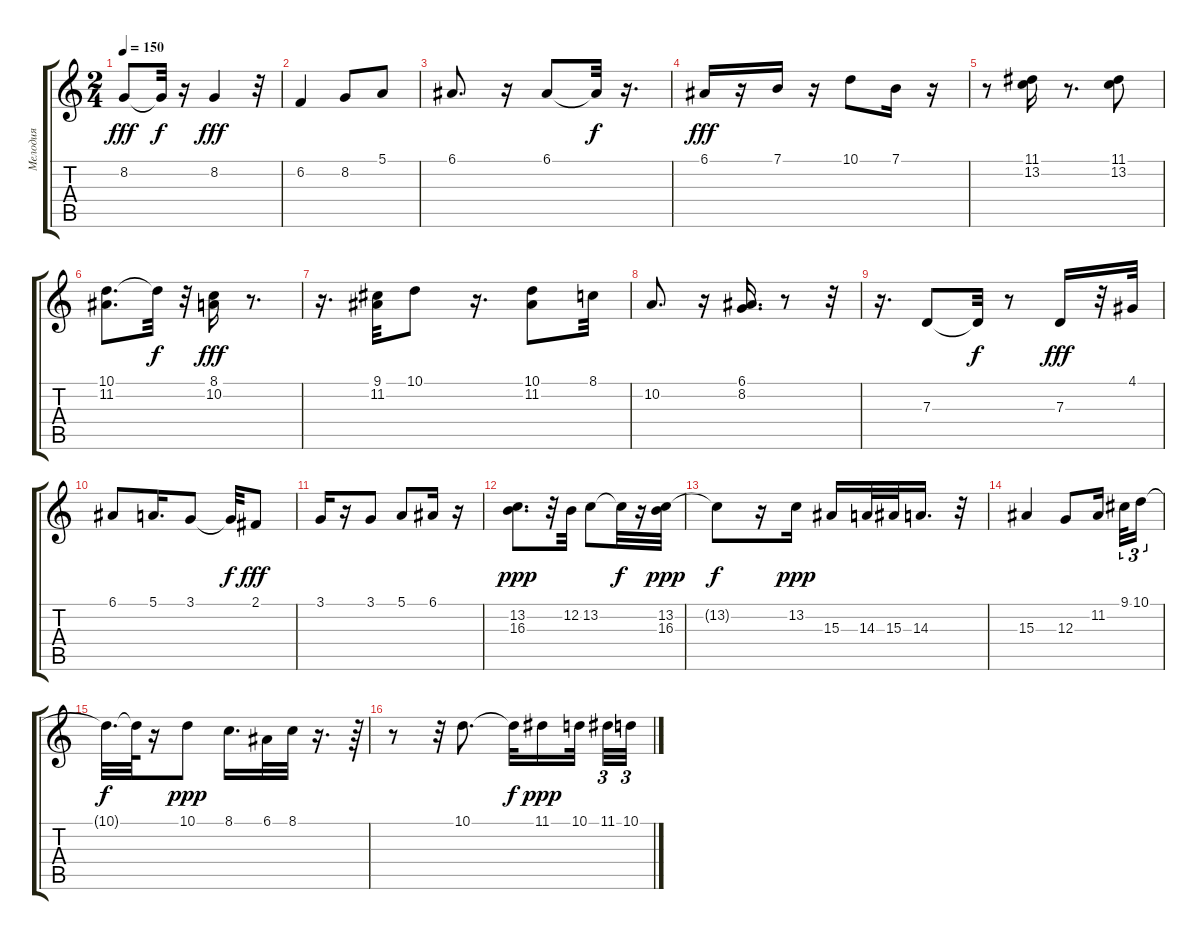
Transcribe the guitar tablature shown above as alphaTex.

\track ("Мелодия" "Мелодия") {instrument tangoaccordion}
\staff {score tabs}
\tuning (E4 B3 G3 D3 A2 E2) {hide}
\ts (2 4)
\tempo 150
\clef g2
\ks c
8.2.8{dy fff} 8.2{t}.32{dy f} r.16 8.2.4{dy fff} r.32 |
6.2.4 8.2.8 5.1.8 |
6.1.8{d} r.16 6.1.8 6.1{t}.32{dy f} r.16{d} |
6.1.16{dy fff} r.16 7.1.16 r.16 10.1.8 7.1.16 r.16 |
r.8 (11.1 13.2).16 r.8{d} (11.1 13.2).8 |
(10.1 11.2).8{d} 10.1{t}.32{dy f} r.32 (8.1 10.2).16{dy fff} r.8{d} |
r.16{d} (9.1 11.2).32 10.1.8 r.16{d} (10.1 11.2).8 8.1.32 |
10.2.8{d} r.16 (6.1 8.2).16{d} r.8 r.32 |
r.16{d} 7.3.8 7.3{t}.32{dy f} r.8 7.3.16{dy fff} r.32 4.1.32 |
6.1.8 5.1.16{d} 3.1.8 3.1{t}.32{dy f} 2.1.8{dy fff} |
3.1.16 r.16 3.1.8 5.1.8 6.1.16 r.16 |
(13.2 16.3).8{d dy ppp} r.32 12.2.32 13.2.8 13.2{t}.32{dy f} r.16 (13.2 16.3).32{dy ppp} |
13.2{t}.8{dy f} r.16 13.2.16{dy ppp} 15.3.16 14.3.32 15.3.32 14.3.16{d} r.32 |
15.3.4 12.3.8 11.2.16{beam splitsecondary} 9.1.32{tu (3 2)} 10.1.16{tu (3 2)} |
10.1{t}.32{d dy f} 10.1{t}.64 r.16 10.1.8{dy ppp} 8.1.16{d} 6.1.32 8.1.32 r.16{d} r.64{tu (3 2)} |
r.8 r.32{tu (3 2)} 10.1.8{d} 10.1{t}.32{dy f} 11.1.16{dy ppp} 10.1.32{beam splitsecondary} 11.1.32{tu (3 2)} 10.1.32{tu (3 2)}
